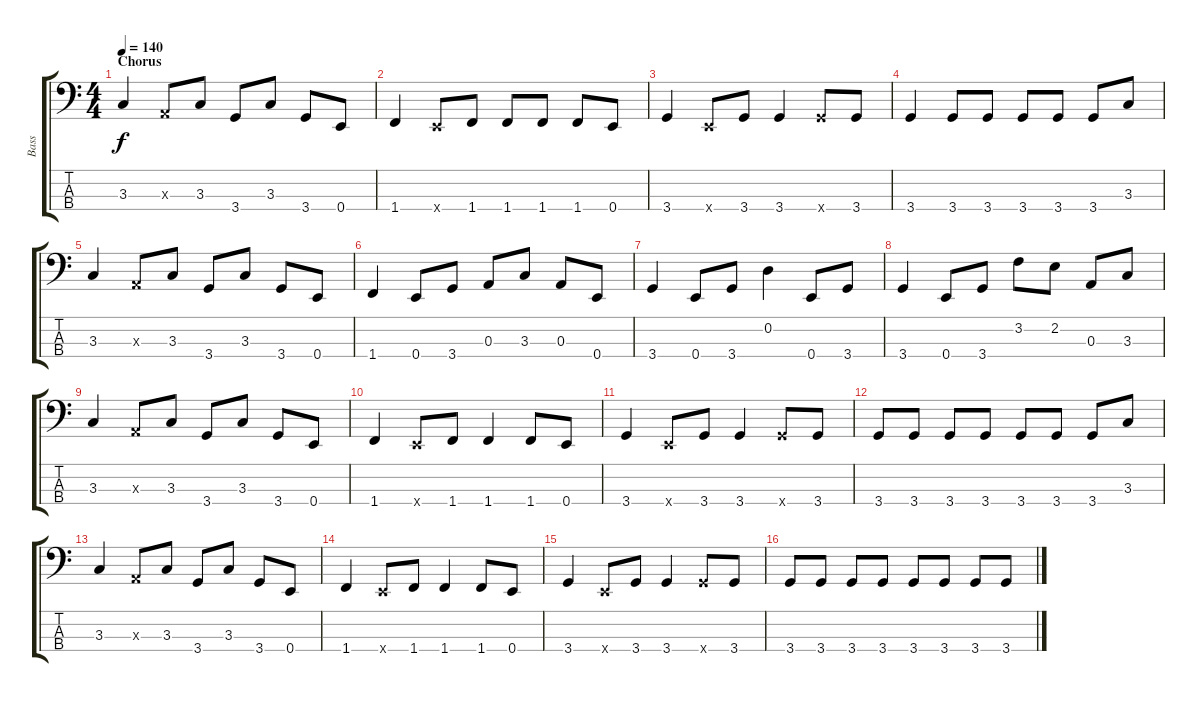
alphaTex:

\track ("Bass" "Bass") {instrument electricbassfinger}
\staff {score tabs}
\tuning (G2 D2 A1 E1) {hide}
\ts (4 4)
\section ("" "Chorus")
\tempo 140
\clef f4
\ks c
3.3.4{dy f} 0.3{x}.8 3.3.8 3.4.8 3.3.8 3.4.8 0.4.8 |
1.4.4 0.4{x}.8 1.4.8 1.4.8 1.4.8 1.4.8 0.4.8 |
3.4.4 0.4{x}.8 3.4.8 3.4.4 3.4{x}.8 3.4.8 |
3.4.4 3.4.8 3.4.8 3.4.8 3.4.8 3.4.8 3.3.8 |
3.3.4 0.3{x}.8 3.3.8 3.4.8 3.3.8 3.4.8 0.4.8 |
1.4.4 0.4.8 3.4.8 0.3.8 3.3.8 0.3.8 0.4.8 |
3.4.4 0.4.8 3.4.8 0.2.4 0.4.8 3.4.8 |
3.4.4 0.4.8 3.4.8 3.2.8 2.2.8 0.3.8 3.3.8 |
3.3.4 0.3{x}.8 3.3.8 3.4.8 3.3.8 3.4.8 0.4.8 |
1.4.4 0.4{x}.8 1.4.8 1.4.4 1.4.8 0.4.8 |
3.4.4 0.4{x}.8 3.4.8 3.4.4 3.4{x}.8 3.4.8 |
3.4.8 3.4.8 3.4.8 3.4.8 3.4.8 3.4.8 3.4.8 3.3.8 |
3.3.4 0.3{x}.8 3.3.8 3.4.8 3.3.8 3.4.8 0.4.8 |
1.4.4 0.4{x}.8 1.4.8 1.4.4 1.4.8 0.4.8 |
3.4.4 0.4{x}.8 3.4.8 3.4.4 3.4{x}.8 3.4.8 |
3.4.8 3.4.8 3.4.8 3.4.8 3.4.8 3.4.8 3.4.8 3.4.8
